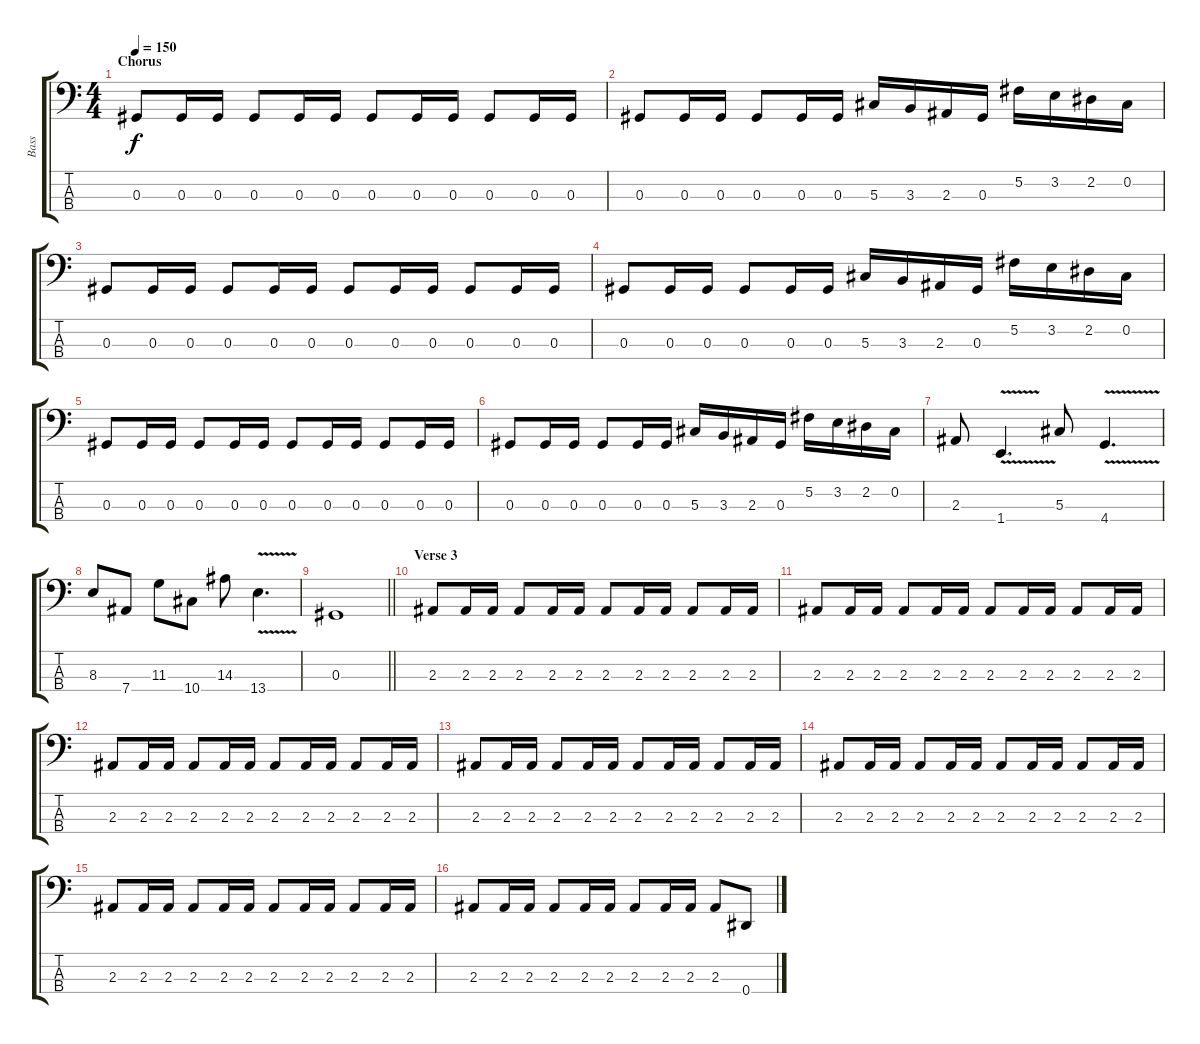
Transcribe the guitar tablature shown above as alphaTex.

\track ("Bass" "Bass") {instrument electricbassfinger}
\staff {score tabs}
\tuning (Gb2 Db2 Ab1 Eb1) {hide}
\ts (4 4)
\section ("" "Chorus")
\tempo 150
\clef f4
\ks c
0.3.8{dy f} 0.3.16 0.3.16 0.3.8 0.3.16 0.3.16 0.3.8 0.3.16 0.3.16 0.3.8 0.3.16 0.3.16 |
0.3.8 0.3.16 0.3.16 0.3.8 0.3.16 0.3.16 5.3.16 3.3.16 2.3.16 0.3.16 5.2.16 3.2.16 2.2.16 0.2.16 |
0.3.8 0.3.16 0.3.16 0.3.8 0.3.16 0.3.16 0.3.8 0.3.16 0.3.16 0.3.8 0.3.16 0.3.16 |
0.3.8 0.3.16 0.3.16 0.3.8 0.3.16 0.3.16 5.3.16 3.3.16 2.3.16 0.3.16 5.2.16 3.2.16 2.2.16 0.2.16 |
0.3.8 0.3.16 0.3.16 0.3.8 0.3.16 0.3.16 0.3.8 0.3.16 0.3.16 0.3.8 0.3.16 0.3.16 |
0.3.8 0.3.16 0.3.16 0.3.8 0.3.16 0.3.16 5.3.16 3.3.16 2.3.16 0.3.16 5.2.16 3.2.16 2.2.16 0.2.16 |
2.3.8 1.4{v}.4{d} 5.3.8 4.4{v}.4{d} |
8.3.8 7.4.8 11.3.8 10.4.8 14.3.8 13.4{v}.4{d} |
\barLineRight lightlight
0.3.1 |
\section ("" "Verse 3")
2.3.8 2.3.16 2.3.16 2.3.8 2.3.16 2.3.16 2.3.8 2.3.16 2.3.16 2.3.8 2.3.16 2.3.16 |
2.3.8 2.3.16 2.3.16 2.3.8 2.3.16 2.3.16 2.3.8 2.3.16 2.3.16 2.3.8 2.3.16 2.3.16 |
2.3.8 2.3.16 2.3.16 2.3.8 2.3.16 2.3.16 2.3.8 2.3.16 2.3.16 2.3.8 2.3.16 2.3.16 |
2.3.8 2.3.16 2.3.16 2.3.8 2.3.16 2.3.16 2.3.8 2.3.16 2.3.16 2.3.8 2.3.16 2.3.16 |
2.3.8 2.3.16 2.3.16 2.3.8 2.3.16 2.3.16 2.3.8 2.3.16 2.3.16 2.3.8 2.3.16 2.3.16 |
2.3.8 2.3.16 2.3.16 2.3.8 2.3.16 2.3.16 2.3.8 2.3.16 2.3.16 2.3.8 2.3.16 2.3.16 |
2.3.8 2.3.16 2.3.16 2.3.8 2.3.16 2.3.16 2.3.8 2.3.16 2.3.16 2.3.8 0.4.8
